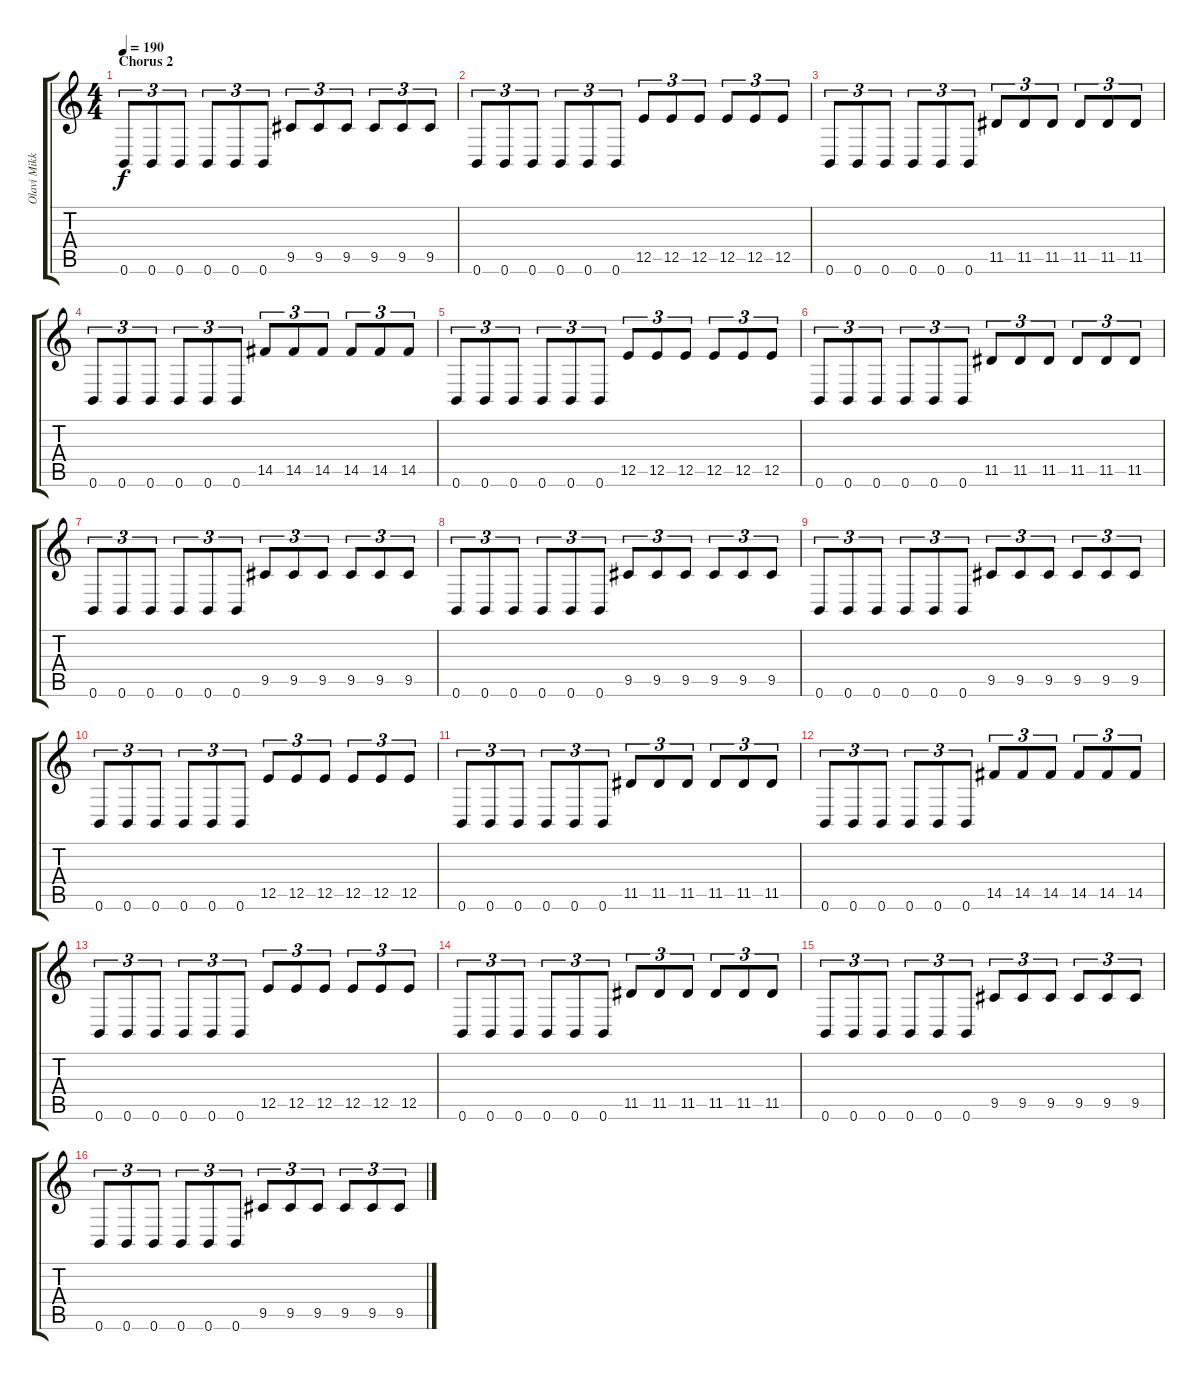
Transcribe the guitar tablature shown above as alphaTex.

\track ("Olavi Mikkonen" "Olavi Mikk") {instrument distortionguitar}
\staff {score tabs}
\tuning (B3 Gb3 D3 A2 E2 B1) {hide}
\ts (4 4)
\section ("" "Chorus 2")
\tempo 190
\clef g2
\ks c
0.6.8{tu (3 2) dy f} 0.6.8{tu (3 2)} 0.6.8{tu (3 2)} 0.6.8{tu (3 2)} 0.6.8{tu (3 2)} 0.6.8{tu (3 2)} 9.5.8{tu (3 2)} 9.5.8{tu (3 2)} 9.5.8{tu (3 2)} 9.5.8{tu (3 2)} 9.5.8{tu (3 2)} 9.5.8{tu (3 2)} |
0.6.8{tu (3 2)} 0.6.8{tu (3 2)} 0.6.8{tu (3 2)} 0.6.8{tu (3 2)} 0.6.8{tu (3 2)} 0.6.8{tu (3 2)} 12.5.8{tu (3 2)} 12.5.8{tu (3 2)} 12.5.8{tu (3 2)} 12.5.8{tu (3 2)} 12.5.8{tu (3 2)} 12.5.8{tu (3 2)} |
0.6.8{tu (3 2)} 0.6.8{tu (3 2)} 0.6.8{tu (3 2)} 0.6.8{tu (3 2)} 0.6.8{tu (3 2)} 0.6.8{tu (3 2)} 11.5.8{tu (3 2)} 11.5.8{tu (3 2)} 11.5.8{tu (3 2)} 11.5.8{tu (3 2)} 11.5.8{tu (3 2)} 11.5.8{tu (3 2)} |
0.6.8{tu (3 2)} 0.6.8{tu (3 2)} 0.6.8{tu (3 2)} 0.6.8{tu (3 2)} 0.6.8{tu (3 2)} 0.6.8{tu (3 2)} 14.5.8{tu (3 2)} 14.5.8{tu (3 2)} 14.5.8{tu (3 2)} 14.5.8{tu (3 2)} 14.5.8{tu (3 2)} 14.5.8{tu (3 2)} |
0.6.8{tu (3 2)} 0.6.8{tu (3 2)} 0.6.8{tu (3 2)} 0.6.8{tu (3 2)} 0.6.8{tu (3 2)} 0.6.8{tu (3 2)} 12.5.8{tu (3 2)} 12.5.8{tu (3 2)} 12.5.8{tu (3 2)} 12.5.8{tu (3 2)} 12.5.8{tu (3 2)} 12.5.8{tu (3 2)} |
0.6.8{tu (3 2)} 0.6.8{tu (3 2)} 0.6.8{tu (3 2)} 0.6.8{tu (3 2)} 0.6.8{tu (3 2)} 0.6.8{tu (3 2)} 11.5.8{tu (3 2)} 11.5.8{tu (3 2)} 11.5.8{tu (3 2)} 11.5.8{tu (3 2)} 11.5.8{tu (3 2)} 11.5.8{tu (3 2)} |
0.6.8{tu (3 2)} 0.6.8{tu (3 2)} 0.6.8{tu (3 2)} 0.6.8{tu (3 2)} 0.6.8{tu (3 2)} 0.6.8{tu (3 2)} 9.5.8{tu (3 2)} 9.5.8{tu (3 2)} 9.5.8{tu (3 2)} 9.5.8{tu (3 2)} 9.5.8{tu (3 2)} 9.5.8{tu (3 2)} |
0.6.8{tu (3 2)} 0.6.8{tu (3 2)} 0.6.8{tu (3 2)} 0.6.8{tu (3 2)} 0.6.8{tu (3 2)} 0.6.8{tu (3 2)} 9.5.8{tu (3 2)} 9.5.8{tu (3 2)} 9.5.8{tu (3 2)} 9.5.8{tu (3 2)} 9.5.8{tu (3 2)} 9.5.8{tu (3 2)} |
0.6.8{tu (3 2)} 0.6.8{tu (3 2)} 0.6.8{tu (3 2)} 0.6.8{tu (3 2)} 0.6.8{tu (3 2)} 0.6.8{tu (3 2)} 9.5.8{tu (3 2)} 9.5.8{tu (3 2)} 9.5.8{tu (3 2)} 9.5.8{tu (3 2)} 9.5.8{tu (3 2)} 9.5.8{tu (3 2)} |
0.6.8{tu (3 2)} 0.6.8{tu (3 2)} 0.6.8{tu (3 2)} 0.6.8{tu (3 2)} 0.6.8{tu (3 2)} 0.6.8{tu (3 2)} 12.5.8{tu (3 2)} 12.5.8{tu (3 2)} 12.5.8{tu (3 2)} 12.5.8{tu (3 2)} 12.5.8{tu (3 2)} 12.5.8{tu (3 2)} |
0.6.8{tu (3 2)} 0.6.8{tu (3 2)} 0.6.8{tu (3 2)} 0.6.8{tu (3 2)} 0.6.8{tu (3 2)} 0.6.8{tu (3 2)} 11.5.8{tu (3 2)} 11.5.8{tu (3 2)} 11.5.8{tu (3 2)} 11.5.8{tu (3 2)} 11.5.8{tu (3 2)} 11.5.8{tu (3 2)} |
0.6.8{tu (3 2)} 0.6.8{tu (3 2)} 0.6.8{tu (3 2)} 0.6.8{tu (3 2)} 0.6.8{tu (3 2)} 0.6.8{tu (3 2)} 14.5.8{tu (3 2)} 14.5.8{tu (3 2)} 14.5.8{tu (3 2)} 14.5.8{tu (3 2)} 14.5.8{tu (3 2)} 14.5.8{tu (3 2)} |
0.6.8{tu (3 2)} 0.6.8{tu (3 2)} 0.6.8{tu (3 2)} 0.6.8{tu (3 2)} 0.6.8{tu (3 2)} 0.6.8{tu (3 2)} 12.5.8{tu (3 2)} 12.5.8{tu (3 2)} 12.5.8{tu (3 2)} 12.5.8{tu (3 2)} 12.5.8{tu (3 2)} 12.5.8{tu (3 2)} |
0.6.8{tu (3 2)} 0.6.8{tu (3 2)} 0.6.8{tu (3 2)} 0.6.8{tu (3 2)} 0.6.8{tu (3 2)} 0.6.8{tu (3 2)} 11.5.8{tu (3 2)} 11.5.8{tu (3 2)} 11.5.8{tu (3 2)} 11.5.8{tu (3 2)} 11.5.8{tu (3 2)} 11.5.8{tu (3 2)} |
0.6.8{tu (3 2)} 0.6.8{tu (3 2)} 0.6.8{tu (3 2)} 0.6.8{tu (3 2)} 0.6.8{tu (3 2)} 0.6.8{tu (3 2)} 9.5.8{tu (3 2)} 9.5.8{tu (3 2)} 9.5.8{tu (3 2)} 9.5.8{tu (3 2)} 9.5.8{tu (3 2)} 9.5.8{tu (3 2)} |
0.6.8{tu (3 2)} 0.6.8{tu (3 2)} 0.6.8{tu (3 2)} 0.6.8{tu (3 2)} 0.6.8{tu (3 2)} 0.6.8{tu (3 2)} 9.5.8{tu (3 2)} 9.5.8{tu (3 2)} 9.5.8{tu (3 2)} 9.5.8{tu (3 2)} 9.5.8{tu (3 2)} 9.5.8{tu (3 2)}
